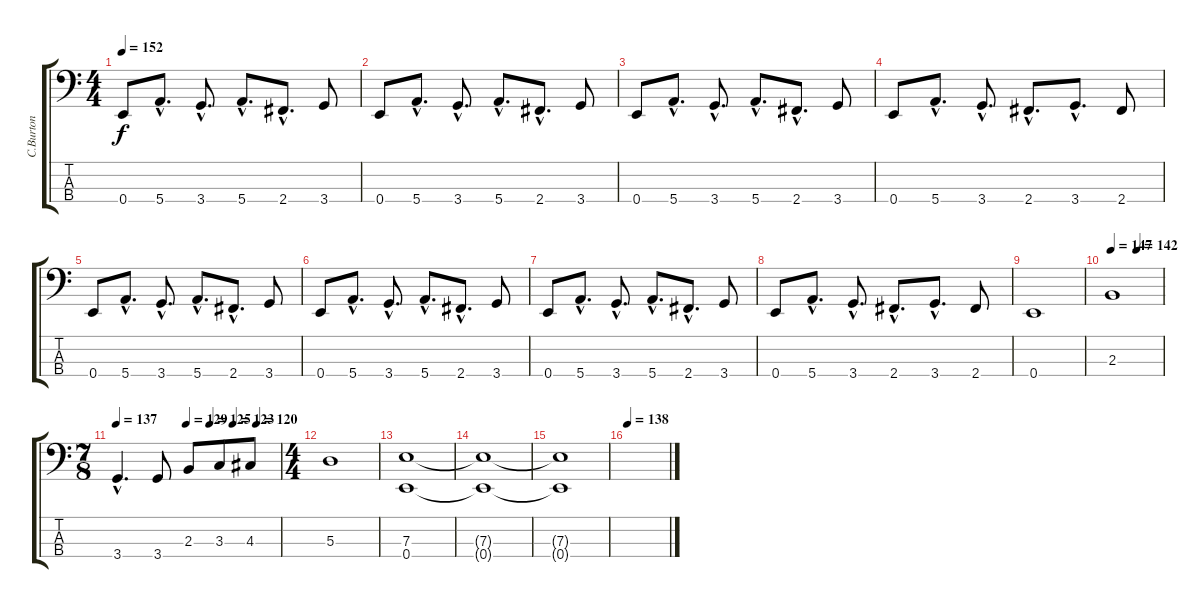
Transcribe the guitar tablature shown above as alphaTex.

\track ("C.Burton" "C.Burton") {instrument electricbassfinger}
\staff {score tabs}
\tuning (G2 D2 A1 E1) {hide}
\ts (4 4)
\tempo 152
\clef f4
\ks c
0.4.8{dy f} 5.4{hac}.8{d} 3.4{hac}.8{d} 5.4{hac}.8{d} 2.4{hac}.8{d} 3.4.8 |
0.4.8 5.4{hac}.8{d} 3.4{hac}.8{d} 5.4{hac}.8{d} 2.4{hac}.8{d} 3.4.8 |
0.4.8 5.4{hac}.8{d} 3.4{hac}.8{d} 5.4{hac}.8{d} 2.4{hac}.8{d} 3.4.8 |
0.4.8 5.4{hac}.8{d} 3.4{hac}.8{d} 2.4{hac}.8{d} 3.4{hac}.8{d} 2.4.8 |
0.4.8 5.4{hac}.8{d} 3.4{hac}.8{d} 5.4{hac}.8{d} 2.4{hac}.8{d} 3.4.8 |
0.4.8 5.4{hac}.8{d} 3.4{hac}.8{d} 5.4{hac}.8{d} 2.4{hac}.8{d} 3.4.8 |
0.4.8 5.4{hac}.8{d} 3.4{hac}.8{d} 5.4{hac}.8{d} 2.4{hac}.8{d} 3.4.8 |
0.4.8 5.4{hac}.8{d} 3.4{hac}.8{d} 2.4{hac}.8{d} 3.4{hac}.8{d} 2.4.8 |
0.4.1 |
\tempo 147
\tempo (142 0.5)
2.3.1 |
\ts (7 8)
\tempo 137
\tempo (129 0.42857142857142855)
\tempo (125 0.5714285714285714)
\tempo (123 0.7142857142857143)
\tempo (120 0.8571428571428571)
3.4{hac}.4{d} 3.4.8 2.3.8 3.3.8 4.3.8 |
\ts (4 4)
5.3.1 |
(7.3 0.4).1 |
(7.3{t} 0.4{t}).1 |
(7.3{t} 0.4{t}).1 |
\tempo 138
